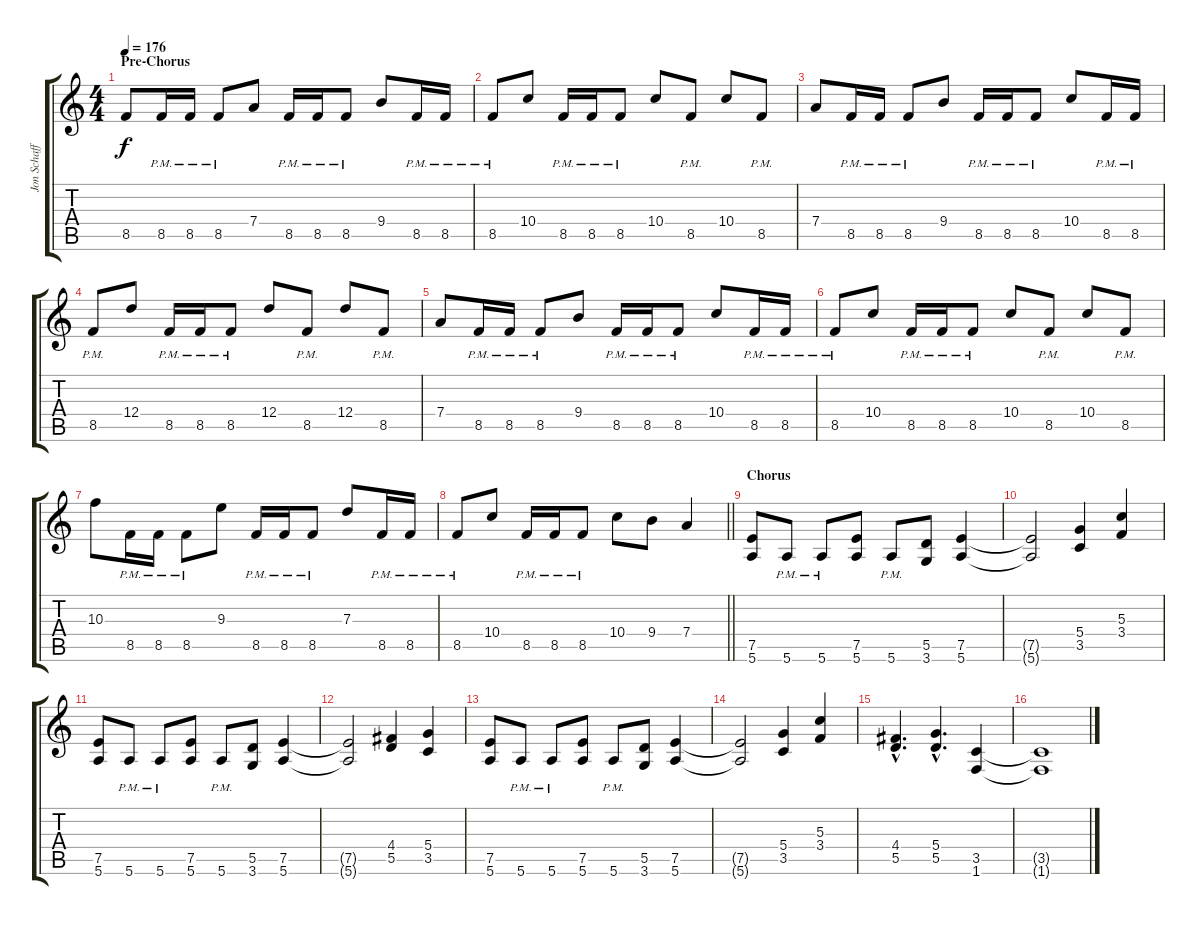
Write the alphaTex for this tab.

\track ("Jon Schaffer" "Jon Schaff") {instrument electricguitarclean}
\staff {score tabs}
\tuning (E4 B3 G3 D3 A2 E2) {hide}
\ts (4 4)
\section ("" "Pre-Chorus")
\tempo 176
\clef g2
\ks c
8.5.8{dy f} 8.5{pm}.16 8.5{pm}.16 8.5{pm}.8 7.4.8 8.5{pm}.16 8.5{pm}.16 8.5{pm}.8 9.4.8 8.5{pm}.16 8.5{pm}.16 |
8.5{pm}.8 10.4.8 8.5{pm}.16 8.5{pm}.16 8.5{pm}.8 10.4.8 8.5{pm}.8 10.4.8 8.5{pm}.8 |
7.4.8 8.5{pm}.16 8.5{pm}.16 8.5{pm}.8 9.4.8 8.5{pm}.16 8.5{pm}.16 8.5{pm}.8 10.4.8 8.5{pm}.16 8.5{pm}.16 |
8.5{pm}.8 12.4.8 8.5{pm}.16 8.5{pm}.16 8.5{pm}.8 12.4.8 8.5{pm}.8 12.4.8 8.5{pm}.8 |
7.4.8 8.5{pm}.16 8.5{pm}.16 8.5{pm}.8 9.4.8 8.5{pm}.16 8.5{pm}.16 8.5{pm}.8 10.4.8 8.5{pm}.16 8.5{pm}.16 |
8.5{pm}.8 10.4.8 8.5{pm}.16 8.5{pm}.16 8.5{pm}.8 10.4.8 8.5{pm}.8 10.4.8 8.5{pm}.8 |
10.3.8 8.5{pm}.16 8.5{pm}.16 8.5{pm}.8 9.3.8 8.5{pm}.16 8.5{pm}.16 8.5{pm}.8 7.3.8 8.5{pm}.16 8.5{pm}.16 |
\barLineRight lightlight
8.5{pm}.8 10.4.8 8.5{pm}.16 8.5{pm}.16 8.5{pm}.8 10.4.8 9.4.8 7.4.4 |
\section ("" "Chorus")
(7.5 5.6).8 5.6{pm}.8 5.6{pm}.8 (7.5 5.6).8 5.6{pm}.8 (5.5 3.6).8 (7.5 5.6).4 |
(7.5{t} 5.6{t}).2 (5.4 3.5).4 (5.3 3.4).4 |
(7.5 5.6).8 5.6{pm}.8 5.6{pm}.8 (7.5 5.6).8 5.6{pm}.8 (5.5 3.6).8 (7.5 5.6).4 |
(7.5{t} 5.6{t}).2 (4.4 5.5).4 (5.4 3.5).4 |
(7.5 5.6).8 5.6{pm}.8 5.6{pm}.8 (7.5 5.6).8 5.6{pm}.8 (5.5 3.6).8 (7.5 5.6).4 |
(7.5{t} 5.6{t}).2 (5.4 3.5).4 (5.3 3.4).4 |
(4.4{hac} 5.5{hac}).4{d} (5.4{hac} 5.5{hac}).4{d} (3.5 1.6).4 |
(3.5{t} 1.6{t}).1
